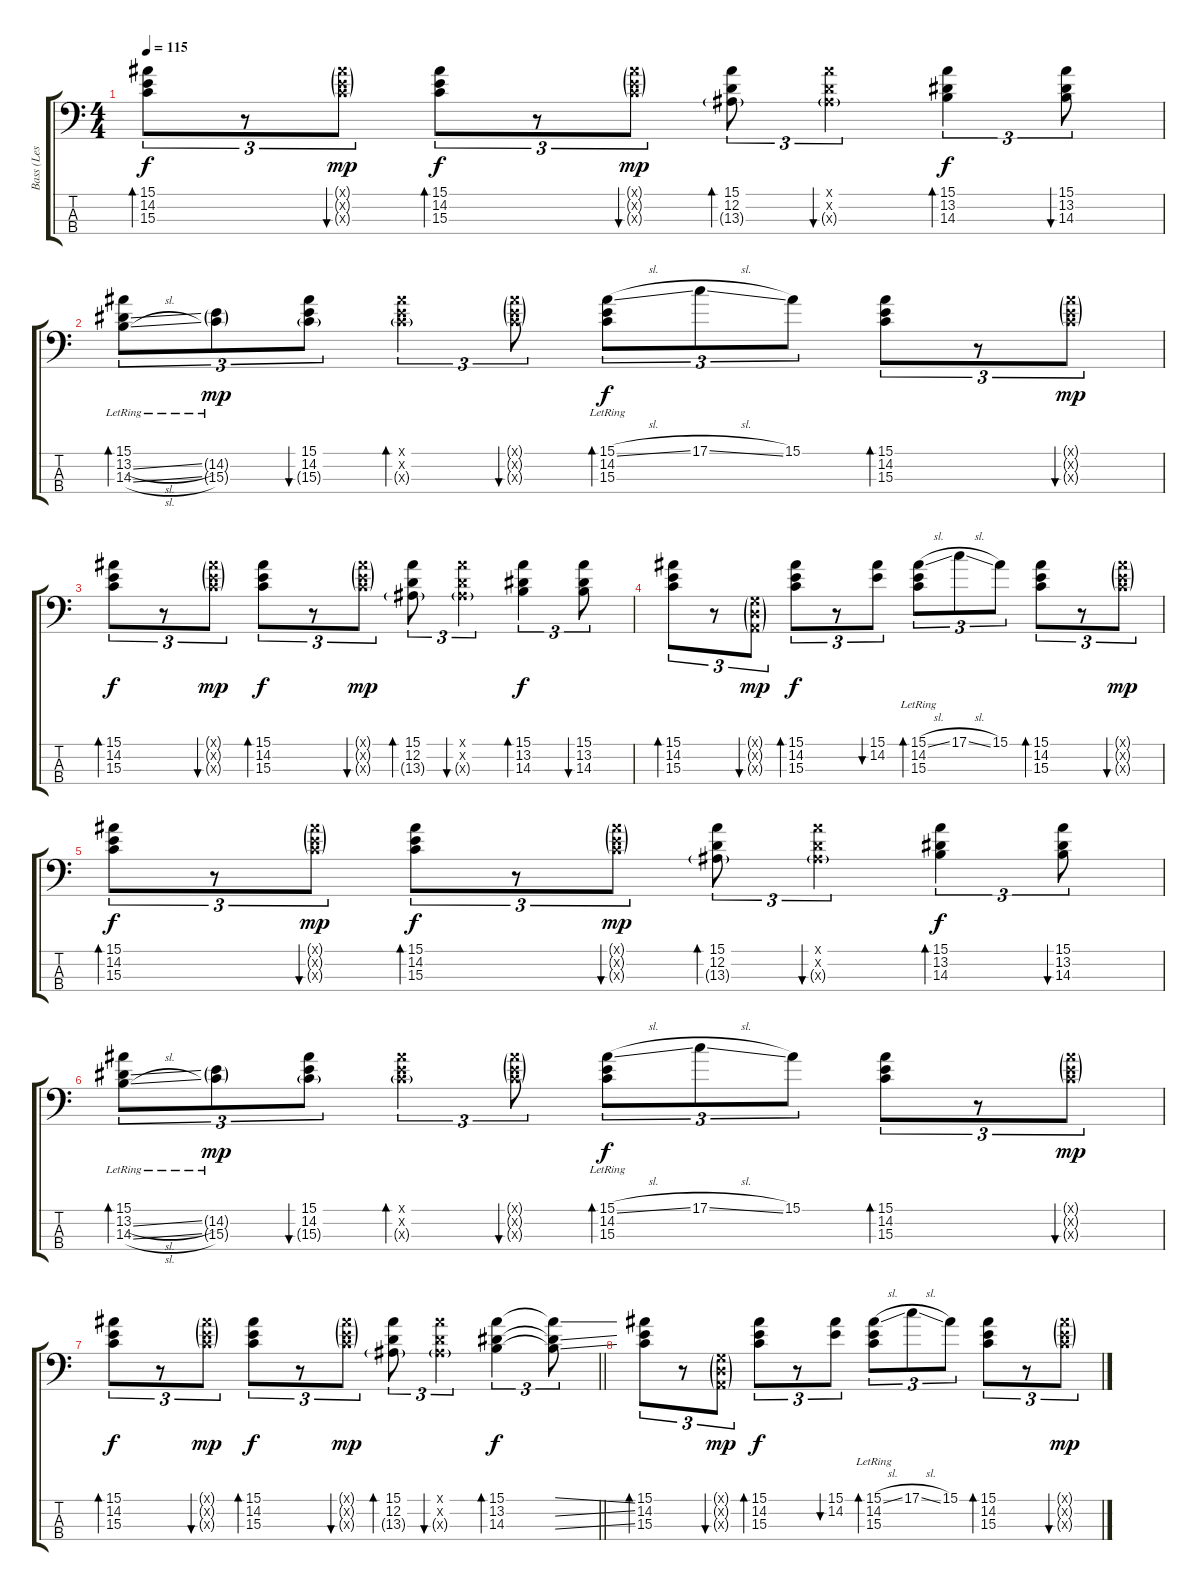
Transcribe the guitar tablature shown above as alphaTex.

\track ("Bass (Les Claypool)" "Bass (Les ") {instrument electricbassfinger}
\staff {score tabs}
\tuning (G2 D2 A1 E1) {hide}
\ts (4 4)
\tempo 115
\clef f4
\ks c
(15.1 14.2 15.3).8{tu (3 2) bd 30 dy f} r.8{tu (3 2)} (15.1{g x} 14.2{g x} 15.3{g x}).8{tu (3 2) bu 30 dy mp} (15.1 14.2 15.3).8{tu (3 2) bd 30 dy f} r.8{tu (3 2)} (15.1{g x} 14.2{g x} 15.3{g x}).8{tu (3 2) bu 30 dy mp} (15.1 12.2 13.3{g}).8{tu (3 2) bd 30} (15.1{x} 12.2{x} 13.3{g x}).4{tu (3 2) bu 30} (15.1 13.2 14.3).4{tu (3 2) bd 30 dy f} (15.1 13.2 14.3).8{tu (3 2) bu 30} |
(15.1{lr} 13.2{sl} 14.3{sl}).8{tu (3 2) bd 30} (14.2{g} 15.3{g lr}).8{tu (3 2) dy mp} (15.1 14.2 15.3{g}).8{tu (3 2) bu 30} (15.1{x} 14.2{x} 15.3{g x}).4{tu (3 2) bd 30} (15.1{g x} 14.2{g x} 15.3{g x}).8{tu (3 2) bu 30} (15.1{sl} 14.2{lr} 15.3{lr}).8{tu (3 2) bd 30 dy f} 17.1{sl}.8{tu (3 2)} 15.1.8{tu (3 2)} (15.1 14.2 15.3).8{tu (3 2) bd 30} r.8{tu (3 2)} (15.1{g x} 14.2{g x} 15.3{g x}).8{tu (3 2) bu 30 dy mp} |
(15.1 14.2 15.3).8{tu (3 2) bd 30 dy f} r.8{tu (3 2)} (15.1{g x} 14.2{g x} 15.3{g x}).8{tu (3 2) bu 30 dy mp} (15.1 14.2 15.3).8{tu (3 2) bd 30 dy f} r.8{tu (3 2)} (15.1{g x} 14.2{g x} 15.3{g x}).8{tu (3 2) bu 30 dy mp} (15.1 12.2 13.3{g}).8{tu (3 2) bd 30} (15.1{x} 12.2{x} 13.3{g x}).4{tu (3 2) bu 30} (15.1 13.2 14.3).4{tu (3 2) bd 30 dy f} (15.1 13.2 14.3).8{tu (3 2) bu 30} |
(15.1 14.2 15.3).8{tu (3 2) bd 30} r.8{tu (3 2)} (0.1{g x} 0.2{g x} 0.3{g x}).8{tu (3 2) bu 30 dy mp} (15.1 14.2 15.3).8{tu (3 2) bd 30 dy f} r.8{tu (3 2)} (15.1 14.2).8{tu (3 2) bu 30} (15.1{sl} 14.2{lr} 15.3{lr}).8{tu (3 2) bd 30} 17.1{sl}.8{tu (3 2)} 15.1.8{tu (3 2)} (15.1 14.2 15.3).8{tu (3 2) bd 30} r.8{tu (3 2)} (15.1{g x} 14.2{g x} 15.3{g x}).8{tu (3 2) bu 30 dy mp} |
(15.1 14.2 15.3).8{tu (3 2) bd 30 dy f} r.8{tu (3 2)} (15.1{g x} 14.2{g x} 15.3{g x}).8{tu (3 2) bu 30 dy mp} (15.1 14.2 15.3).8{tu (3 2) bd 30 dy f} r.8{tu (3 2)} (15.1{g x} 14.2{g x} 15.3{g x}).8{tu (3 2) bu 30 dy mp} (15.1 12.2 13.3{g}).8{tu (3 2) bd 30} (15.1{x} 12.2{x} 13.3{g x}).4{tu (3 2) bu 30} (15.1 13.2 14.3).4{tu (3 2) bd 30 dy f} (15.1 13.2 14.3).8{tu (3 2) bu 30} |
(15.1{lr} 13.2{sl} 14.3{sl}).8{tu (3 2) bd 30} (14.2{g} 15.3{g lr}).8{tu (3 2) dy mp} (15.1 14.2 15.3{g}).8{tu (3 2) bu 30} (15.1{x} 14.2{x} 15.3{g x}).4{tu (3 2) bd 30} (15.1{g x} 14.2{g x} 15.3{g x}).8{tu (3 2) bu 30} (15.1{sl} 14.2{lr} 15.3{lr}).8{tu (3 2) bd 30 dy f} 17.1{sl}.8{tu (3 2)} 15.1.8{tu (3 2)} (15.1 14.2 15.3).8{tu (3 2) bd 30} r.8{tu (3 2)} (15.1{g x} 14.2{g x} 15.3{g x}).8{tu (3 2) bu 30 dy mp} |
\barLineRight lightlight
(15.1 14.2 15.3).8{tu (3 2) bd 30 dy f} r.8{tu (3 2)} (15.1{g x} 14.2{g x} 15.3{g x}).8{tu (3 2) bu 30 dy mp} (15.1 14.2 15.3).8{tu (3 2) bd 30 dy f} r.8{tu (3 2)} (15.1{g x} 14.2{g x} 15.3{g x}).8{tu (3 2) bu 30 dy mp} (15.1 12.2 13.3{g}).8{tu (3 2) bd 30} (15.1{x} 12.2{x} 13.3{g x}).4{tu (3 2) bu 30} (15.1 13.2 14.3).4{tu (3 2) bd 30 dy f} (15.1{ss t} 13.2{ss t} 14.3{ss t}).8{tu (3 2)} |
(15.1 14.2 15.3).8{tu (3 2) bd 30} r.8{tu (3 2)} (0.1{g x} 0.2{g x} 0.3{g x}).8{tu (3 2) bu 30 dy mp} (15.1 14.2 15.3).8{tu (3 2) bd 30 dy f} r.8{tu (3 2)} (15.1 14.2).8{tu (3 2) bu 30} (15.1{sl} 14.2{lr} 15.3{lr}).8{tu (3 2) bd 30} 17.1{sl}.8{tu (3 2)} 15.1.8{tu (3 2)} (15.1 14.2 15.3).8{tu (3 2) bd 30} r.8{tu (3 2)} (15.1{g x} 14.2{g x} 15.3{g x}).8{tu (3 2) bu 30 dy mp}
